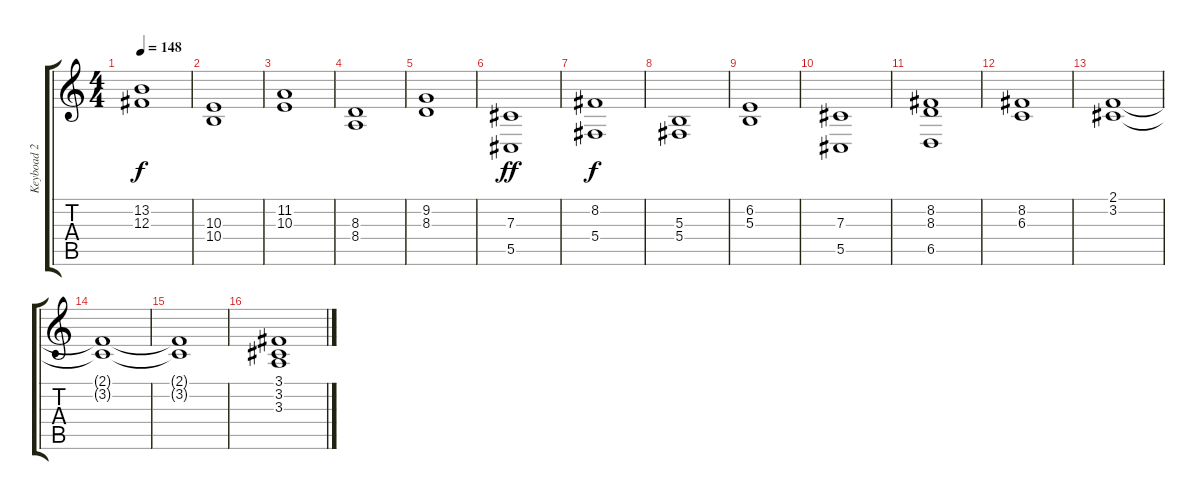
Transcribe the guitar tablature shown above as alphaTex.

\track ("Keyboad 2" "Keyboad 2") {instrument stringensemble1}
\staff {score tabs}
\tuning (Eb4 Bb3 Gb3 Db3 Ab2 Eb2) {hide}
\ts (4 4)
\tempo 148
\clef g2
\ks c
(13.2 12.3).1{dy f} |
(10.3 10.4).1 |
(11.2 10.3).1 |
(8.3 8.4).1 |
(9.2 8.3).1 |
(7.3 5.5).1{dy ff} |
(8.2 5.4).1{dy f} |
(5.3 5.4).1 |
(6.2 5.3).1 |
(7.3 5.5).1 |
(8.2 8.3 6.5).1 |
(8.2 6.3).1 |
(2.1 3.2).1 |
(2.1{t} 3.2{t}).1 |
(2.1{t} 3.2{t}).1 |
(3.1 3.2 3.3).1
